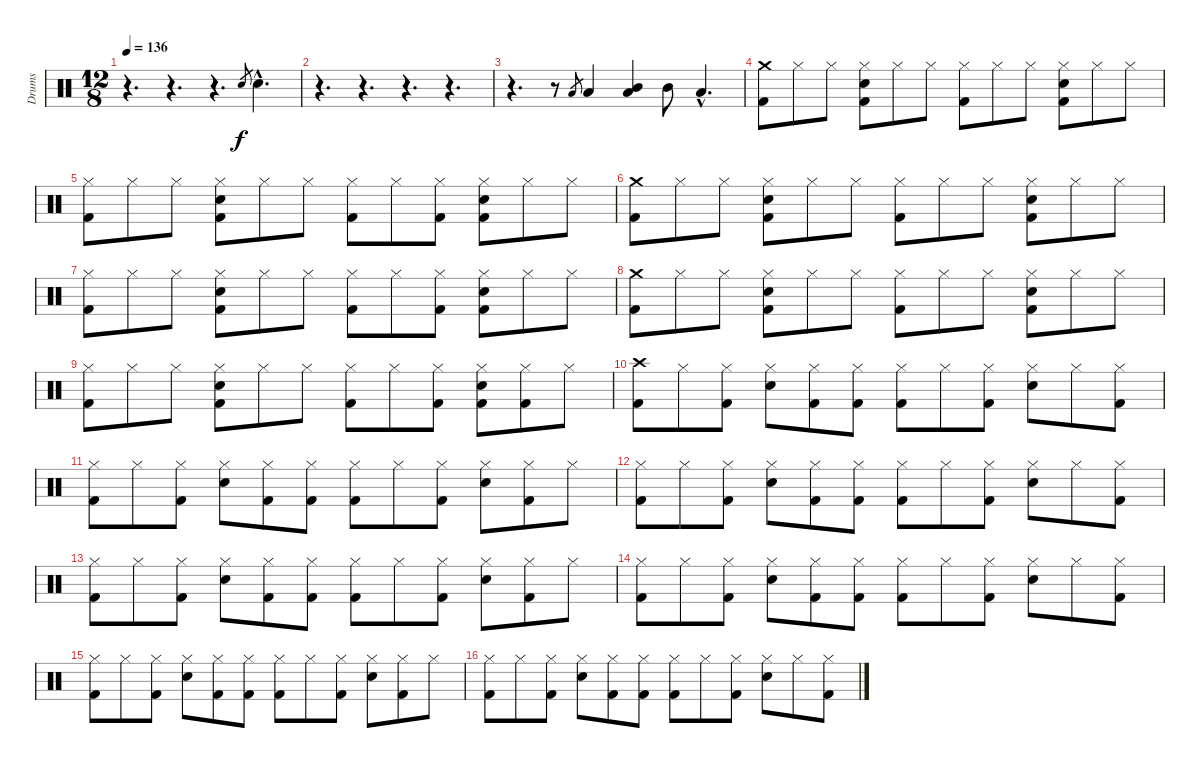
\track ("Drums" "Drums") {instrument percussion}
\staff {score}
\articulation defaults
\ts (12 8)
\tempo 136
\clef neutral
\ks c
r.4{d dy f} r.4{d} r.4{d} "Snare (hit) 2".8{gr} "Snare (hit) 2"{hac}.4{d} |
r.4{d} r.4{d} r.4{d} r.4{d} |
r.4{d} r.8 "Low Tom (hit)".8{gr} "Low Tom (hit)".4 ("Mid Tom (hit)" "Low Tom (hit)").4 "Mid Tom (hit)".8 "Low Floor Tom (hit)"{hac}.4{d} |
("Crash medium (hit)" "Kick (hit) 2").8 "Hi-Hat (closed)".8 "Hi-Hat (closed)".8 ("Hi-Hat (closed)" "Snare (hit) 2" "Kick (hit) 2").8 "Hi-Hat (closed)".8 "Hi-Hat (closed)".8 ("Hi-Hat (closed)" "Kick (hit) 2").8 "Hi-Hat (closed)".8 "Hi-Hat (closed)".8 ("Hi-Hat (closed)" "Snare (hit) 2" "Kick (hit) 2").8 "Hi-Hat (closed)".8 "Hi-Hat (closed)".8 |
("Hi-Hat (closed)" "Kick (hit) 2").8 "Hi-Hat (closed)".8 "Hi-Hat (closed)".8 ("Hi-Hat (closed)" "Snare (hit) 2" "Kick (hit) 2").8 "Hi-Hat (closed)".8 "Hi-Hat (closed)".8 ("Hi-Hat (closed)" "Kick (hit) 2").8 "Hi-Hat (closed)".8 ("Hi-Hat (closed)" "Kick (hit) 2").8 ("Hi-Hat (closed)" "Snare (hit) 2" "Kick (hit) 2").8 "Hi-Hat (closed)".8 "Hi-Hat (closed)".8 |
("Crash medium (hit)" "Kick (hit) 2").8 "Hi-Hat (closed)".8 "Hi-Hat (closed)".8 ("Hi-Hat (closed)" "Snare (hit) 2" "Kick (hit) 2").8 "Hi-Hat (closed)".8 "Hi-Hat (closed)".8 ("Hi-Hat (closed)" "Kick (hit) 2").8 "Hi-Hat (closed)".8 "Hi-Hat (closed)".8 ("Hi-Hat (closed)" "Snare (hit) 2" "Kick (hit) 2").8 "Hi-Hat (closed)".8 "Hi-Hat (closed)".8 |
("Hi-Hat (closed)" "Kick (hit) 2").8 "Hi-Hat (closed)".8 "Hi-Hat (closed)".8 ("Hi-Hat (closed)" "Snare (hit) 2" "Kick (hit) 2").8 "Hi-Hat (closed)".8 "Hi-Hat (closed)".8 ("Hi-Hat (closed)" "Kick (hit) 2").8 "Hi-Hat (closed)".8 ("Hi-Hat (closed)" "Kick (hit) 2").8 ("Hi-Hat (closed)" "Snare (hit) 2" "Kick (hit) 2").8 "Hi-Hat (closed)".8 "Hi-Hat (closed)".8 |
("Crash medium (hit)" "Kick (hit) 2").8 "Hi-Hat (closed)".8 "Hi-Hat (closed)".8 ("Hi-Hat (closed)" "Snare (hit) 2" "Kick (hit) 2").8 "Hi-Hat (closed)".8 "Hi-Hat (closed)".8 ("Hi-Hat (closed)" "Kick (hit) 2").8 "Hi-Hat (closed)".8 "Hi-Hat (closed)".8 ("Hi-Hat (closed)" "Snare (hit) 2" "Kick (hit) 2").8 "Hi-Hat (closed)".8 "Hi-Hat (closed)".8 |
("Hi-Hat (closed)" "Kick (hit) 2").8 "Hi-Hat (closed)".8 "Hi-Hat (closed)".8 ("Hi-Hat (closed)" "Snare (hit) 2" "Kick (hit) 2").8 "Hi-Hat (closed)".8 "Hi-Hat (closed)".8 ("Hi-Hat (closed)" "Kick (hit) 2").8 "Hi-Hat (closed)".8 ("Hi-Hat (closed)" "Kick (hit) 2").8 ("Hi-Hat (closed)" "Snare (hit) 2" "Kick (hit) 2").8 ("Hi-Hat (closed)" "Kick (hit) 2").8 "Hi-Hat (closed)".8 |
("Crash high (hit)" "Kick (hit) 2").8 "Hi-Hat (closed)".8 ("Hi-Hat (closed)" "Kick (hit) 2").8 ("Hi-Hat (closed)" "Snare (hit) 2").8 ("Hi-Hat (closed)" "Kick (hit) 2").8 ("Hi-Hat (closed)" "Kick (hit) 2").8 ("Hi-Hat (closed)" "Kick (hit) 2").8 "Hi-Hat (closed)".8 ("Hi-Hat (closed)" "Kick (hit) 2").8 ("Hi-Hat (closed)" "Snare (hit) 2").8 "Hi-Hat (closed)".8 ("Hi-Hat (closed)" "Kick (hit) 2").8 |
("Hi-Hat (closed)" "Kick (hit) 2").8 "Hi-Hat (closed)".8 ("Hi-Hat (closed)" "Kick (hit) 2").8 ("Hi-Hat (closed)" "Snare (hit) 2").8 ("Hi-Hat (closed)" "Kick (hit) 2").8 ("Hi-Hat (closed)" "Kick (hit) 2").8 ("Hi-Hat (closed)" "Kick (hit) 2").8 "Hi-Hat (closed)".8 ("Hi-Hat (closed)" "Kick (hit) 2").8 ("Hi-Hat (closed)" "Snare (hit) 2").8 ("Hi-Hat (closed)" "Kick (hit) 2").8 "Hi-Hat (closed)".8 |
("Hi-Hat (closed)" "Kick (hit) 2").8 "Hi-Hat (closed)".8 ("Hi-Hat (closed)" "Kick (hit) 2").8 ("Hi-Hat (closed)" "Snare (hit) 2").8 ("Hi-Hat (closed)" "Kick (hit) 2").8 ("Hi-Hat (closed)" "Kick (hit) 2").8 ("Hi-Hat (closed)" "Kick (hit) 2").8 "Hi-Hat (closed)".8 ("Hi-Hat (closed)" "Kick (hit) 2").8 ("Hi-Hat (closed)" "Snare (hit) 2").8 "Hi-Hat (closed)".8 ("Hi-Hat (closed)" "Kick (hit) 2").8 |
("Hi-Hat (closed)" "Kick (hit) 2").8 "Hi-Hat (closed)".8 ("Hi-Hat (closed)" "Kick (hit) 2").8 ("Hi-Hat (closed)" "Snare (hit) 2").8 ("Hi-Hat (closed)" "Kick (hit) 2").8 ("Hi-Hat (closed)" "Kick (hit) 2").8 ("Hi-Hat (closed)" "Kick (hit) 2").8 "Hi-Hat (closed)".8 ("Hi-Hat (closed)" "Kick (hit) 2").8 ("Hi-Hat (closed)" "Snare (hit) 2").8 ("Hi-Hat (closed)" "Kick (hit) 2").8 "Hi-Hat (closed)".8 |
("Hi-Hat (closed)" "Kick (hit) 2").8 "Hi-Hat (closed)".8 ("Hi-Hat (closed)" "Kick (hit) 2").8 ("Hi-Hat (closed)" "Snare (hit) 2").8 ("Hi-Hat (closed)" "Kick (hit) 2").8 ("Hi-Hat (closed)" "Kick (hit) 2").8 ("Hi-Hat (closed)" "Kick (hit) 2").8 "Hi-Hat (closed)".8 ("Hi-Hat (closed)" "Kick (hit) 2").8 ("Hi-Hat (closed)" "Snare (hit) 2").8 "Hi-Hat (closed)".8 ("Hi-Hat (closed)" "Kick (hit) 2").8 |
("Hi-Hat (closed)" "Kick (hit) 2").8 "Hi-Hat (closed)".8 ("Hi-Hat (closed)" "Kick (hit) 2").8 ("Hi-Hat (closed)" "Snare (hit) 2").8 ("Hi-Hat (closed)" "Kick (hit) 2").8 ("Hi-Hat (closed)" "Kick (hit) 2").8 ("Hi-Hat (closed)" "Kick (hit) 2").8 "Hi-Hat (closed)".8 ("Hi-Hat (closed)" "Kick (hit) 2").8 ("Hi-Hat (closed)" "Snare (hit) 2").8 ("Hi-Hat (closed)" "Kick (hit) 2").8 "Hi-Hat (closed)".8 |
("Hi-Hat (closed)" "Kick (hit) 2").8 "Hi-Hat (closed)".8 ("Hi-Hat (closed)" "Kick (hit) 2").8 ("Hi-Hat (closed)" "Snare (hit) 2").8 ("Hi-Hat (closed)" "Kick (hit) 2").8 ("Hi-Hat (closed)" "Kick (hit) 2").8 ("Hi-Hat (closed)" "Kick (hit) 2").8 "Hi-Hat (closed)".8 ("Hi-Hat (closed)" "Kick (hit) 2").8 ("Hi-Hat (closed)" "Snare (hit) 2").8 "Hi-Hat (closed)".8 ("Hi-Hat (closed)" "Kick (hit) 2").8
